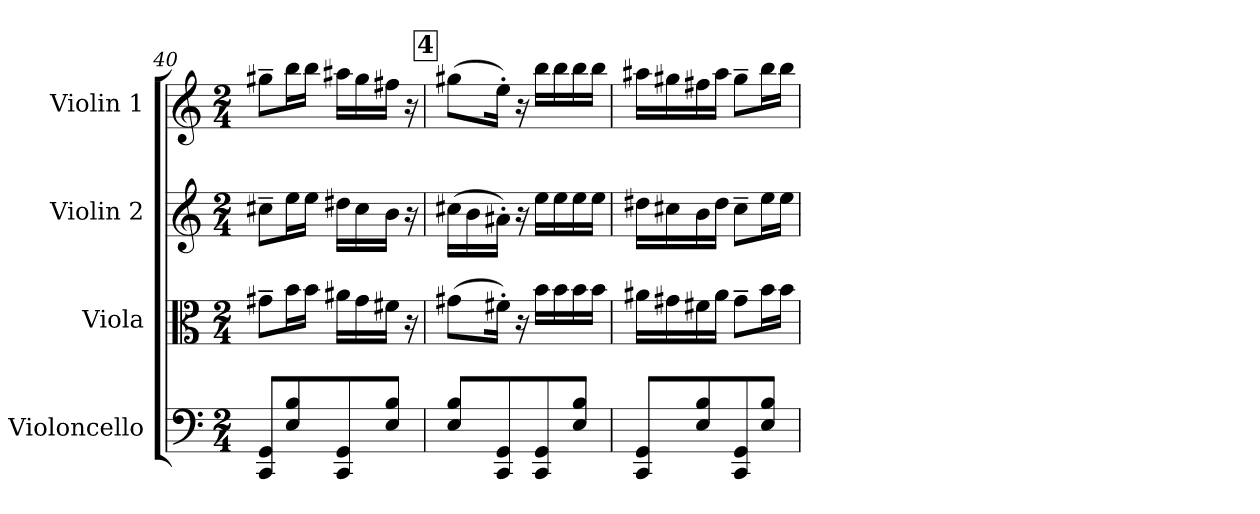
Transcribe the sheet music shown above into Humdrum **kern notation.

**kern	**kern	**kern	**kern
*part4	*part3	*part2	*part1
*staff4	*staff3	*staff2	*staff1
*I"Violoncello	*I"Viola	*I"Violin 2	*I"Violin 1
*I'Vc	*I'Vla	*I'Vln	*I'Vln
*clefF4	*clefC3	*clefG2	*clefG2
*k[]	*k[]	*k[]	*k[]
*M2/4	*M2/4	*M2/4	*M2/4
=40	=40	=40	=40
8CC/ 8GG/L	8g#X~\L	8cc#X~\L	8gg#X~\L
8E/ 8B/	16b\L	16ee\L	16bb\L
.	16b\JJ	16ee\JJ	16bb\JJ
8CC/ 8GG/	16a#X\LL	16dd#X\LL	16aa#X\LL
.	16g#\	16cc#\	16gg#\
8E/ 8B/J	16f#X\JJ	16b\JJ	16ff#X\JJ
.	16r	16r	16r
!!LO:REH:place=s1:a:B:cj:fs=14:t=4
=41	=41	=41	=41
8E/ 8B/L	(8g#X\L	(16cc#X\LL	(8gg#X\L
.	.	16b\	.
8CC/ 8GG/	16f#X'\Jk)	16a#X'\JJ)	16ee'\Jk)
.	16r	16r	16r
8CC/ 8GG/	16b\LL	16ee\LL	16bb\LL
.	16b\	16ee\	16bb\
8E/ 8B/J	16b\	16ee\	16bb\
.	16b\JJ	16ee\JJ	16bb\JJ
!!LO:LB:g=z
=42	=42	=42	=42
8CC/ 8GG/L	16a#X\LL	16dd#X\LL	16aa#X\LL
.	16g#X\	16cc#X\	16gg#X\
8E/ 8B/	16f#X\	16b\	16ff#X\
.	16a#\JJ	16dd#\JJ	16aa#\JJ
8CC/ 8GG/	8g#~\L	8cc#~\L	8gg#~\L
8E/ 8B/J	16b\L	16ee\L	16bb\L
.	16b\JJ	16ee\JJ	16bb\JJ
=	=	=	=
*-	*-	*-	*-
